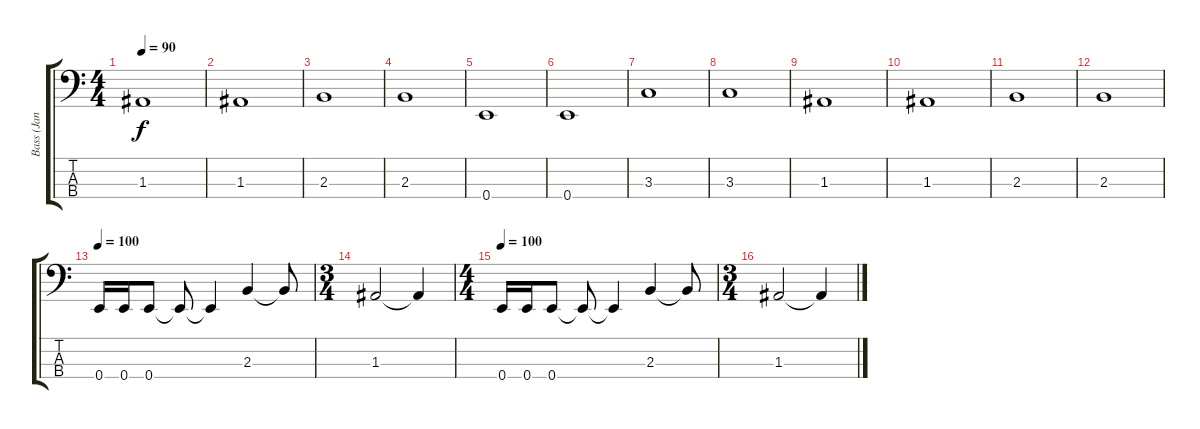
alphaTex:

\track ("Bass (Jan Kazda)" "Bass (Jan ") {instrument electricbassfinger}
\staff {score tabs}
\tuning (G2 D2 A1 E1) {hide}
\ts (4 4)
\tempo 90
\clef f4
\ks c
1.3.1{dy f} |
1.3.1 |
2.3.1 |
2.3.1 |
0.4.1 |
0.4.1 |
3.3.1 |
3.3.1 |
1.3.1 |
1.3.1 |
2.3.1 |
2.3.1 |
\tempo 100
0.4.16 0.4.16 0.4.8 0.4{t}.8 0.4{t}.4 2.3.4 2.3{t}.8 |
\ts (3 4)
1.3.2 1.3{t}.4 |
\ts (4 4)
\tempo 100
0.4.16 0.4.16 0.4.8 0.4{t}.8 0.4{t}.4 2.3.4 2.3{t}.8 |
\ts (3 4)
1.3.2 1.3{t}.4
